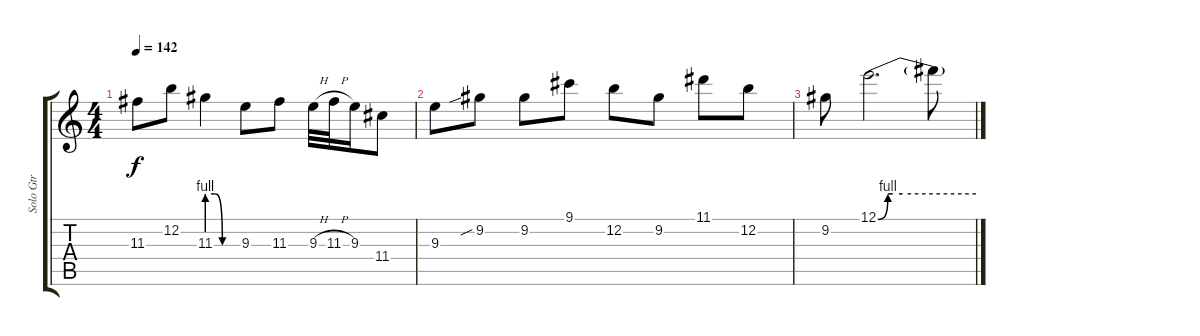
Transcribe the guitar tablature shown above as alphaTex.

\track ("Solo Gtr" "Solo Gtr") {instrument overdrivenguitar}
\staff {score tabs}
\tuning (E4 B3 G3 D3 A2 E2) {hide}
\ts (4 4)
\tempo 142
\clef g2
\ks c
11.3{t}.8{dy f} 12.2.8 11.3{be (custom 0 4 15 4 30 0 60 0)}.4 9.3.8 11.3.8 9.3{h}.32 11.3{h}.32 9.3.16 11.4.8 |
9.3.8 9.2{sib}.8 9.2.8 9.1.8 12.2.8 9.2.8 11.1.8 12.2.8 |
9.2.8 12.1{be (custom 0 0 6 4 9 4 15 4 60 4)}.2{d} 12.1{t}.8
